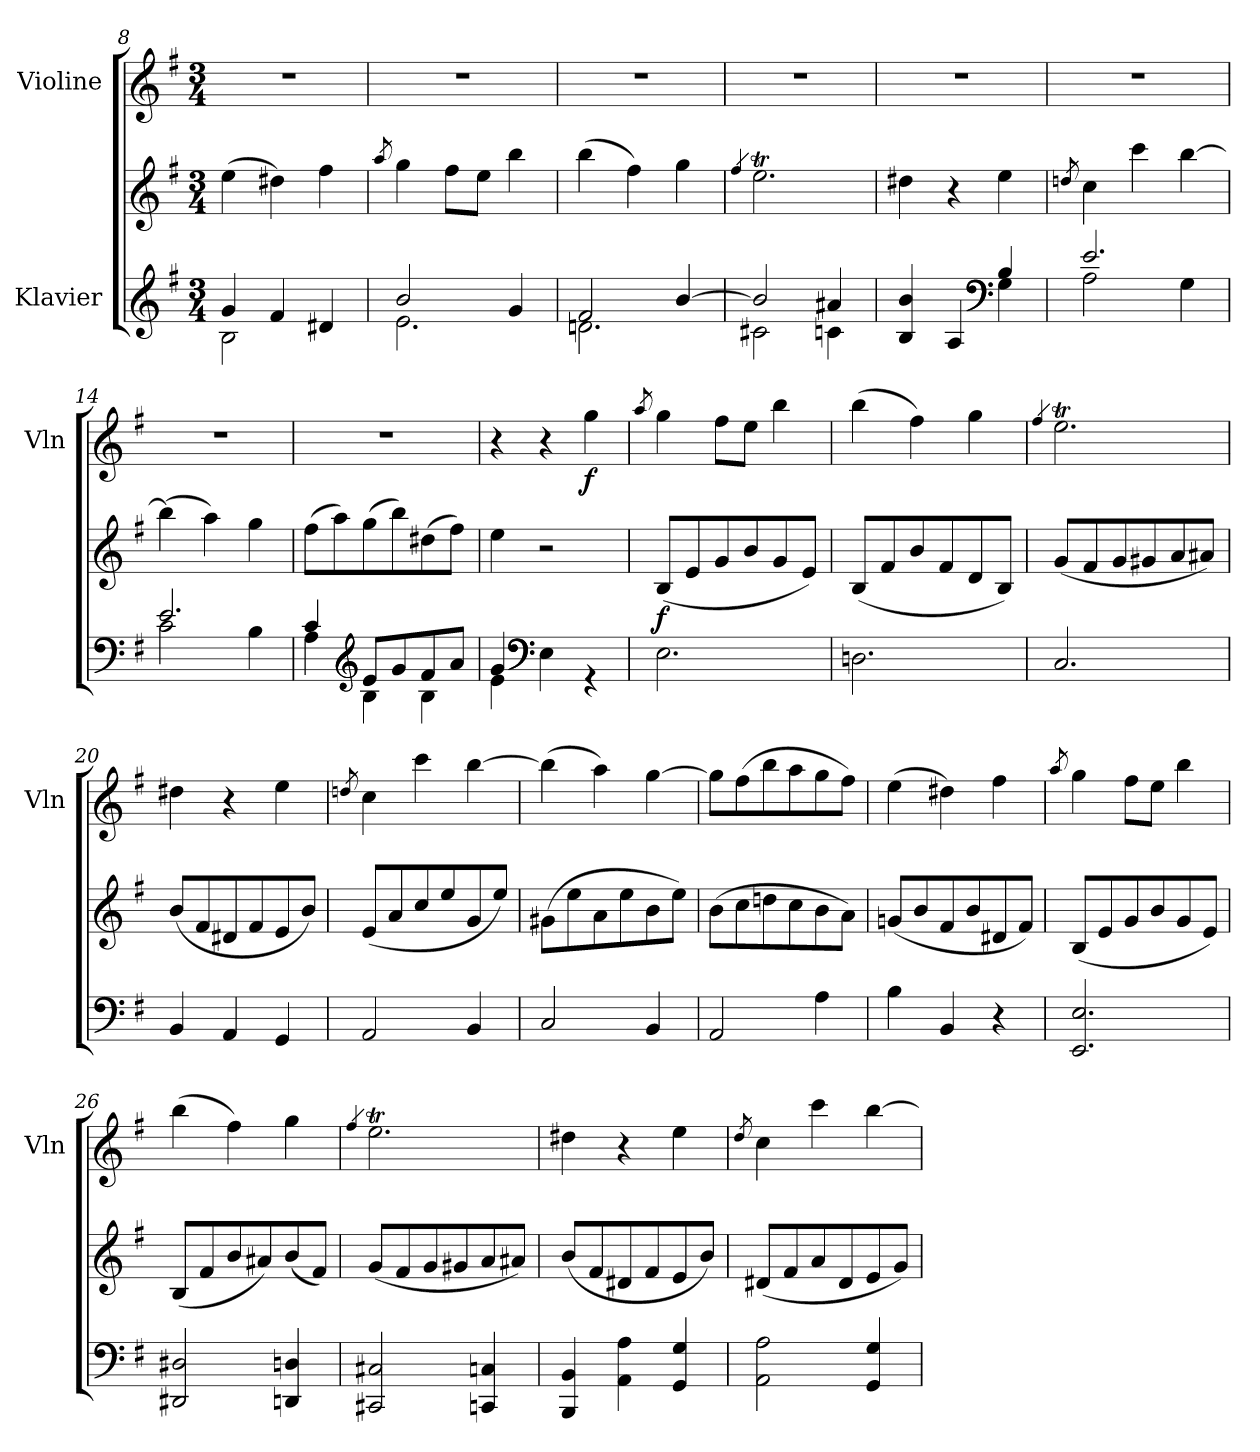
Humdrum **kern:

**kern	**kern	**dynam	**kern	**dynam
*part2	*part2	*part2	*part1	*part1
*staff3	*staff2	*staff2/3	*staff1	*staff1
*I"Klavier	*	*	*I"Violine	*
*	*	*	*I'Vln	*
!!LO:PB:g=z
*clefG2	*clefG2	*	*clefG2	*
*k[f#]	*k[f#]	*	*k[f#]	*
*M3/4	*M3/4	*	*M3/4	*
=8	=8	=8	=8	=8
*^	*	*	*	*
4g/	2B\	(>4ee\	.	2.r	.
4f#/	.	4dd#X\)	.	.	.
4d#X/	4ryy	4ff#\	.	.	.
=9	=9	=9	=9	=9	=9
.	.	8qaa/	.	.	.
2b/	2.e\	4gg\	.	2.r	.
.	.	8ff#\L	.	.	.
.	.	8ee\J	.	.	.
4g/	.	4bb\	.	.	.
=10	=10	=10	=10	=10	=10
2f#/	2.dn\	(>4bb\	.	2.r	.
.	.	4ff#\)	.	.	.
[4b/	.	4gg\	.	.	.
=11	=11	=11	=11	=11	=11
.	.	4qff#/	.	.	.
2b/]	2c#X\	2.eeT\	.	2.r	.
4a#X/	4cn\	.	.	.	.
=12	=12	=12	=12	=12	=12
4B/ 4b/	2ryy	4dd#X\	.	2.r	.
4A/	.	4r	.	.	.
*clefF4	*	*	*	*	*
4B/	4G\	4ee\	.	.	.
=13	=13	=13	=13	=13	=13
.	.	8qddn/	.	.	.
2.e/	2A\	4cc\	.	2.r	.
.	.	4ccc\	.	.	.
.	4G\	[4bb\	.	.	.
=14	=14	=14	=14	=14	=14
2.e/	2c\	(>4bb\]	.	2.r	.
.	.	4aa\)	.	.	.
.	4B\	4gg\	.	.	.
=15	=15	=15	=15	=15	=15
4c/	4A\	(>8ff#\L	.	2.r	.
.	.	8aa\)	.	.	.
*clefG2	*	*	*	*	*
8e/L	4B\	(>8gg\	.	.	.
8g/	.	8bb\)	.	.	.
8f#/	4B\	(>8dd#X\	.	.	.
8a/J	.	8ff#\J)	.	.	.
=16	=16	=16	=16	=16	=16
4g/	4e\	4ee\	.	4r	.
*clefF4	*	*	*	*	*
4E\	2ryy	2r	.	4r	.
!	!	!	!	!	!LO:DY:b
4rGG	.	.	.	4gg\	f
*v	*v	*	*	*	*
!!LO:LB:g=z
=17	=17	=17	=17	=17
.	.	.	8qaa/	.
!	!	!LO:DY:b	!	!
2.E\	(<8B/L	f	4gg\	.
.	8e/	.	.	.
.	8g/	.	8ff#\L	.
.	8b/	.	8ee\J	.
.	8g/	.	4bb\	.
.	8e/J)	.	.	.
=18	=18	=18	=18	=18
2.Dn\	(<8B/L	.	(>4bb\	.
.	8f#/	.	.	.
.	8b/	.	4ff#\)	.
.	8f#/	.	.	.
.	8d/	.	4gg\	.
.	8B/J)	.	.	.
=19	=19	=19	=19	=19
.	.	.	4qff#/	.
2.C/	(<8g/L	.	2.eeT\	.
.	8f#/	.	.	.
.	8g/	.	.	.
.	8g#X/	.	.	.
.	8a/	.	.	.
.	8a#X/J)	.	.	.
=20	=20	=20	=20	=20
4BB/	(<8b/L	.	4dd#X\	.
.	8f#/	.	.	.
4AA/	8d#X/	.	4r	.
.	8f#/	.	.	.
4GG/	8e/	.	4ee\	.
.	8b/J)	.	.	.
=21	=21	=21	=21	=21
.	.	.	8qddn/	.
2AA/	(<8e/L	.	4cc\	.
.	8a/	.	.	.
.	8cc/	.	4ccc\	.
.	8ee/	.	.	.
4BB/	8g/	.	[4bb\	.
.	8ee/J)	.	.	.
=22	=22	=22	=22	=22
2C/	(>8g#X\L	.	(>4bb\]	.
.	8ee\	.	.	.
.	8a\	.	4aa\)	.
.	8ee\	.	.	.
4BB/	8b\	.	[4gg\	.
.	8ee\J)	.	.	.
=23	=23	=23	=23	=23
2AA/	(>8b\L	.	8gg\L]	.
.	8cc\	.	(>8ff#\	.
.	8ddn\	.	8bb\	.
.	8cc\	.	8aa\	.
4A\	8b\	.	8gg\	.
.	8a\J)	.	8ff#\J)	.
!!LO:LB:g=z
=24	=24	=24	=24	=24
4B\	(<8gn/L	.	(>4ee\	.
.	8b/	.	.	.
4BB/	8f#/	.	4dd#X\)	.
.	8b/	.	.	.
4r	8d#X/	.	4ff#\	.
.	8f#/J)	.	.	.
=25	=25	=25	=25	=25
.	.	.	8qaa/	.
2.EE/ 2.E/	(<8B/L	.	4gg\	.
.	8e/	.	.	.
.	8g/	.	8ff#\L	.
.	8b/	.	8ee\J	.
.	8g/	.	4bb\	.
.	8e/J)	.	.	.
=26	=26	=26	=26	=26
2DD#X/ 2D#X/	(<8B/L	.	(>4bb\	.
.	8f#/	.	.	.
.	8b/	.	4ff#\)	.
.	8a#X/)	.	.	.
4DDn/ 4Dn/	(<8b/	.	4gg\	.
.	8f#/J)	.	.	.
=27	=27	=27	=27	=27
.	.	.	4qff#/	.
2CC#X/ 2C#X/	(<8g/L	.	2.eeT\	.
.	8f#/	.	.	.
.	8g/	.	.	.
.	8g#X/	.	.	.
4CCn/ 4Cn/	8a/	.	.	.
.	8a#X/J)	.	.	.
=28	=28	=28	=28	=28
4BBB/ 4BB/	(<8b/L	.	4dd#X\	.
.	8f#/	.	.	.
4AA\ 4A\	8d#X/	.	4r	.
.	8f#/	.	.	.
4GG/ 4G/	8e/	.	4ee\	.
.	8b/J)	.	.	.
=29	=29	=29	=29	=29
.	.	.	8qdd/	.
2AA\ 2A\	(<8d#X/L	.	4cc\	.
.	8f#/	.	.	.
.	8a/	.	4ccc\	.
.	8d#/	.	.	.
4GG/ 4G/	8e/	.	[4bb\	.
.	8g/J)	.	.	.
=	=	=	=	=
*-	*-	*-	*-	*-
